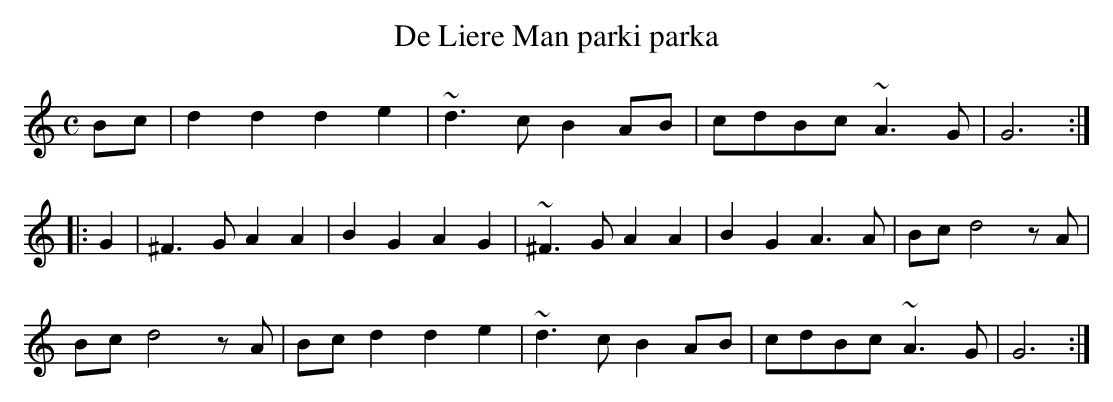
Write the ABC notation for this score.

X:1
T:De Liere Man parki parka
M:C
K:Gmix
Bc|d2d2d2e2|~d3cB2AB|cdBc~A3G|G6:|
|:G2|^F3GA2A2|B2G2A2G2|~^F3GA2A2|B2G2A3A|Bcd4zA|
Bcd4zA|Bcd2d2e2|~d3cB2AB|cdBc~A3G|G6:|
